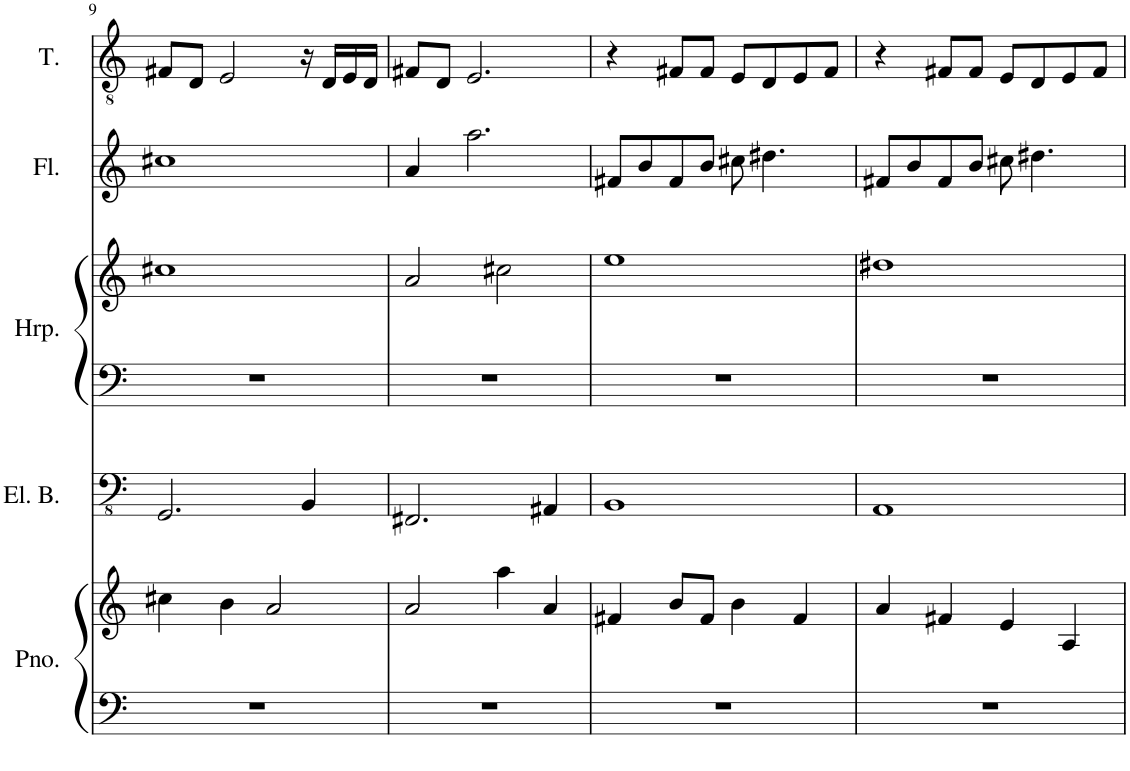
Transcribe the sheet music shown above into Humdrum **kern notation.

**kern	**kern	**kern	**kern	**kern	**kern	**kern
*part5	*part5	*part4	*part3	*part3	*part2	*part1
*staff7	*staff6	*staff5	*staff4	*staff3	*staff2	*staff1
*I"Piano	*	*I"Electric Bass	*I"Harp	*	*I"Flute	*I"Tenor
*I'Pno.	*	*I'El. B.	*I'Hrp.	*	*I'Fl.	*I'T.
!!LO:PB:g=z
*clefF4	*clefG2	*clefFv4	*clefF4	*clefG2	*clefG2	*clefGv2
*k[]	*k[]	*k[]	*k[]	*k[]	*k[]	*k[]
*M4/4	*M4/4	*M4/4	*M4/4	*M4/4	*M4/4	*M4/4
=9	=9	=9	=9	=9	=9	=9
1r	4cc#X\	2.GGG/	1r	1cc#X	1cc#X	8F#X/L
.	.	.	.	.	.	8D/J
.	4b\	.	.	.	.	2E/
.	2a/	.	.	.	.	.
.	.	4BBB/	.	.	.	16r
.	.	.	.	.	.	16D/LL
.	.	.	.	.	.	16E/
.	.	.	.	.	.	16D/JJ
=10	=10	=10	=10	=10	=10	=10
1r	2a/	2.FFF#X/	1r	2a/	4a/	8F#X/L
.	.	.	.	.	.	8D/J
.	.	.	.	.	2.aa\	2.E/
.	4aa\	.	.	2cc#X\	.	.
.	4a/	4AAA#X/	.	.	.	.
=11	=11	=11	=11	=11	=11	=11
1r	4f#X/	1BBB	1r	1ee	8f#X/L	4r
.	.	.	.	.	8b/	.
.	8b/L	.	.	.	8f#/	8F#X/L
.	8f#/J	.	.	.	8b/J	8F#/J
.	4b\	.	.	.	8cc#X\	8E/L
.	.	.	.	.	4.dd#X\	8D/
.	4f#/	.	.	.	.	8E/
.	.	.	.	.	.	8F#/J
=12	=12	=12	=12	=12	=12	=12
1r	4a/	1AAA	1r	1dd#X	8f#X/L	4r
.	.	.	.	.	8b/	.
.	4f#X/	.	.	.	8f#/	8F#X/L
.	.	.	.	.	8b/J	8F#/J
.	4e/	.	.	.	8cc#X\	8E/L
.	.	.	.	.	4.dd#X\	8D/
.	4A/	.	.	.	.	8E/
.	.	.	.	.	.	8F#/J
=	=	=	=	=	=	=
*-	*-	*-	*-	*-	*-	*-
